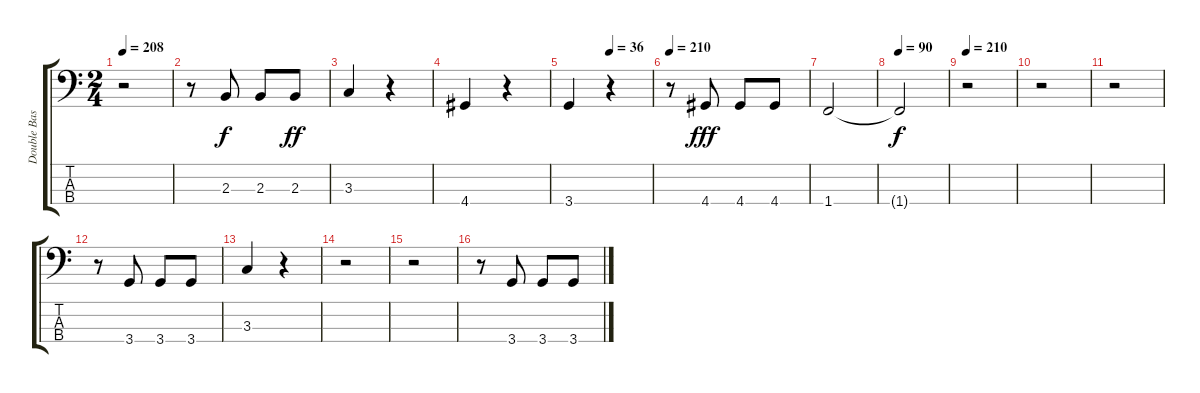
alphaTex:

\track ("Double Bass" "Double Bas") {instrument contrabass}
\staff {score tabs}
\tuning (G2 D2 A1 E1) {hide}
\ts (2 4)
\tempo 208
\clef f4
\ks c
r.2{dy f} |
r.8 2.3.8 2.3.8 2.3.8{dy ff} |
3.3.4 r.4 |
4.4.4 r.4 |
\tempo (36 0.5)
3.4.4 r.4 |
\tempo 210
r.8 4.4.8{dy fff} 4.4.8 4.4.8 |
1.4.2 |
\tempo 90
1.4{t}.2{dy f} |
\tempo 210
r.2 |
r.2 |
r.2 |
r.8 3.4.8 3.4.8 3.4.8 |
3.3.4 r.4 |
r.2 |
r.2 |
r.8 3.4.8 3.4.8 3.4.8
